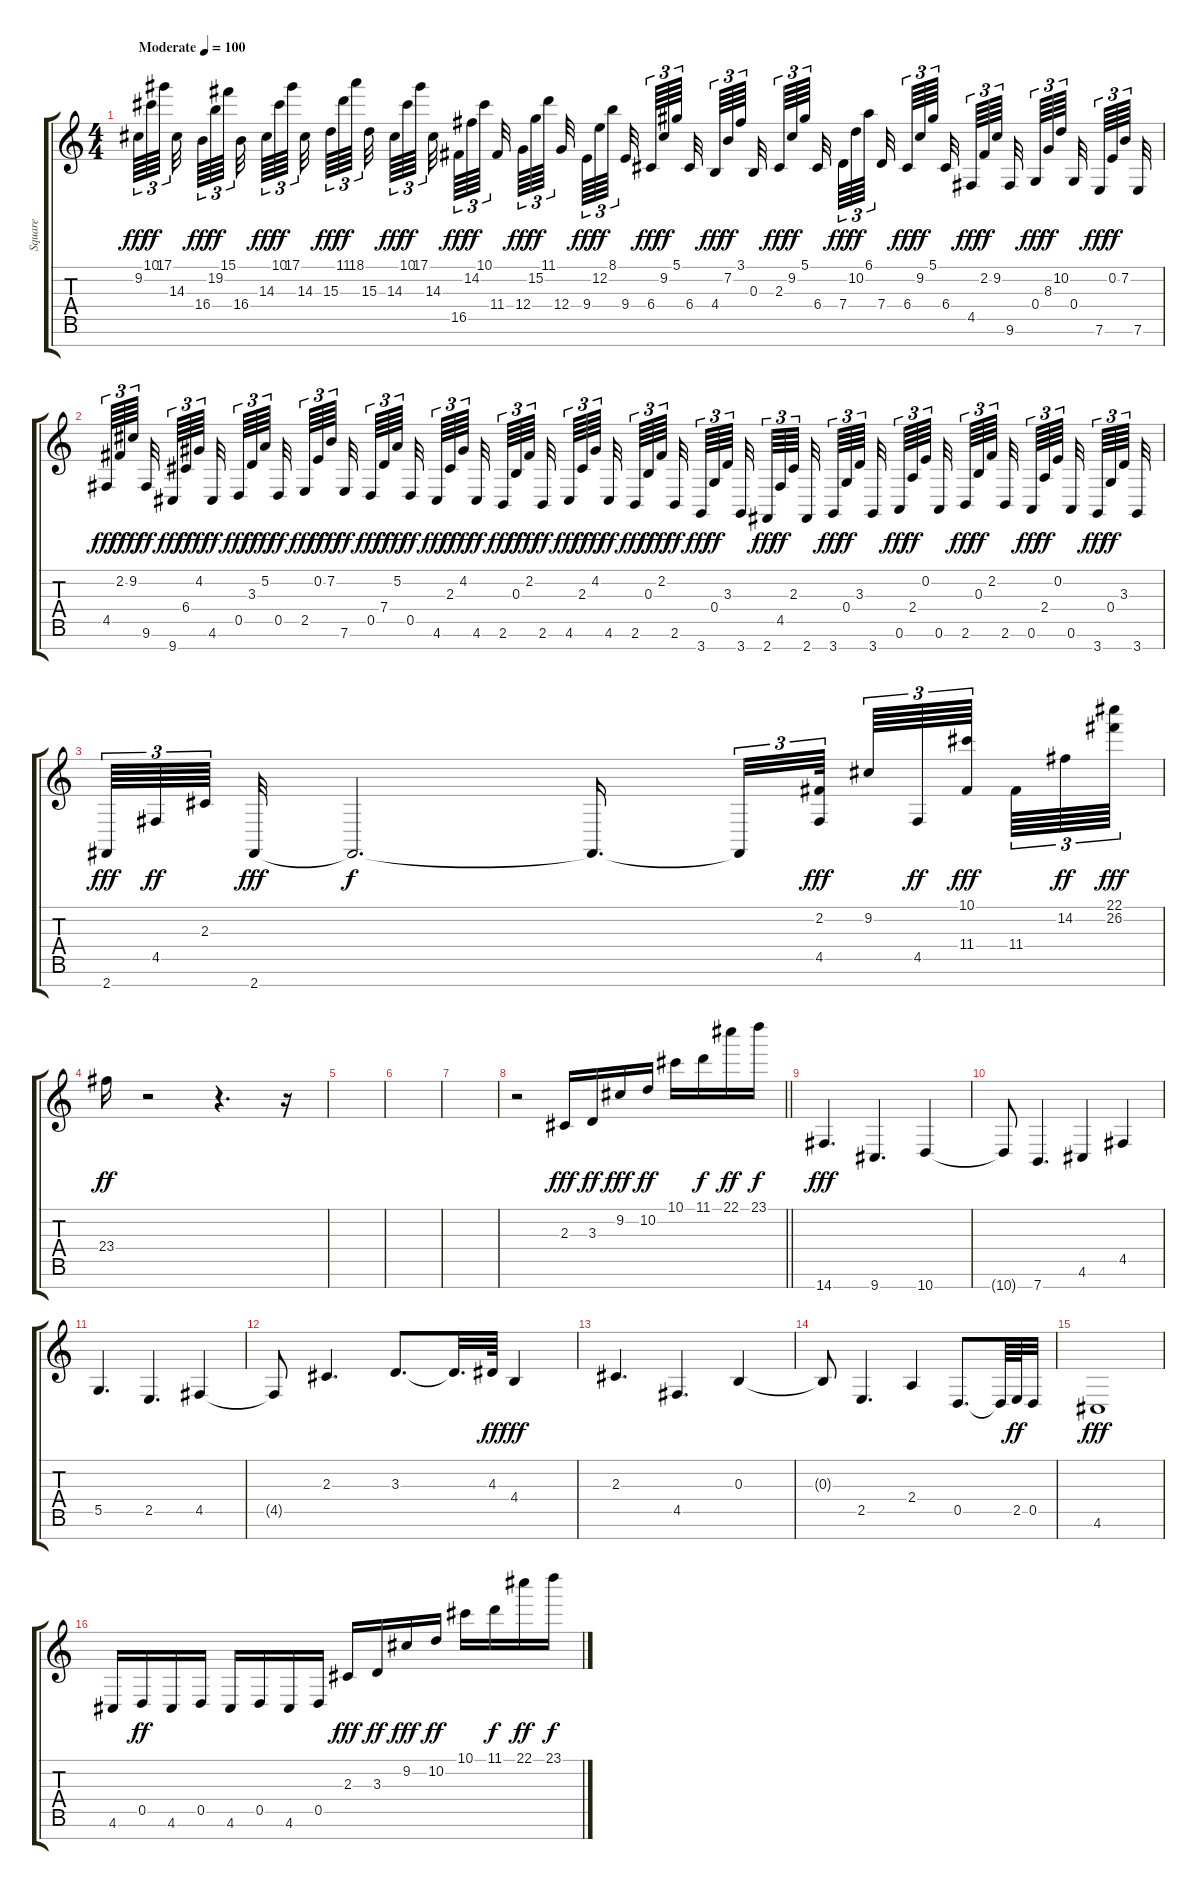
\track ("Square" "Square") {instrument lead1square}
\staff {score tabs}
\tuning (Eb5 E4 B3 G3 D3 A2 E2) {hide}
\ts (4 4)
\tempo (100 "Moderate")
\clef g2
\ks c
9.2.64{tu (3 2) dy fff instrument lead1square} 10.1.64{tu (3 2) dy ff} 17.1.64{tu (3 2) beam splitsecondary} 14.3.32{beam splitsecondary} 16.4.64{tu (3 2) dy fff} 19.2.64{tu (3 2) dy ff} 15.1.64{tu (3 2) beam splitsecondary} 16.4.32{beam splitsecondary} 14.3.64{tu (3 2) dy fff} 10.1.64{tu (3 2) dy ff} 17.1.64{tu (3 2) beam splitsecondary} 14.3.32{beam splitsecondary} 15.3.64{tu (3 2) dy fff} 11.1.64{tu (3 2) dy ff} 18.1.64{tu (3 2) beam splitsecondary} 15.3.32 14.3.64{tu (3 2) dy fff} 10.1.64{tu (3 2) dy ff} 17.1.64{tu (3 2) beam splitsecondary} 14.3.32{beam splitsecondary} 16.5.64{tu (3 2) dy fff} 14.2.64{tu (3 2) dy ff} 10.1.64{tu (3 2) beam splitsecondary} 11.4.32{beam splitsecondary} 12.4.64{tu (3 2) dy fff} 15.2.64{tu (3 2) dy ff} 11.1.64{tu (3 2) beam splitsecondary} 12.4.32{beam splitsecondary} 9.4.64{tu (3 2) dy fff} 12.2.64{tu (3 2) dy ff} 8.1.64{tu (3 2) beam splitsecondary} 9.4.32 6.4.64{tu (3 2) dy fff} 9.2.64{tu (3 2) dy ff} 5.1.64{tu (3 2) beam splitsecondary} 6.4.32{beam splitsecondary} 4.4.64{tu (3 2) dy fff} 7.2.64{tu (3 2) dy ff} 3.1.64{tu (3 2) beam splitsecondary} 0.3.32{beam splitsecondary} 2.3.64{tu (3 2) dy fff} 9.2.64{tu (3 2) dy ff} 5.1.64{tu (3 2) beam splitsecondary} 6.4.32{beam splitsecondary} 7.4.64{tu (3 2) dy fff} 10.2.64{tu (3 2) dy ff} 6.1.64{tu (3 2) beam splitsecondary} 7.4.32 6.4.64{tu (3 2) dy fff} 9.2.64{tu (3 2) dy ff} 5.1.64{tu (3 2) beam splitsecondary} 6.4.32{beam splitsecondary} 4.5.64{tu (3 2) dy fff} 2.2.64{tu (3 2) dy ff} 9.2.64{tu (3 2) beam splitsecondary} 9.6.32{beam splitsecondary} 0.4.64{tu (3 2) dy fff} 8.3.64{tu (3 2) dy ff} 10.2.64{tu (3 2) beam splitsecondary} 0.4.32{beam splitsecondary} 7.6.64{tu (3 2) dy fff} 0.2.64{tu (3 2) dy ff} 7.2.64{tu (3 2) beam splitsecondary} 7.6.32 |
4.5.64{tu (3 2) dy fff} 2.2.64{tu (3 2) dy ff} 9.2.64{tu (3 2) dy fff beam splitsecondary} 9.6.32{dy ff beam splitsecondary} 9.7.64{tu (3 2) dy fff} 6.4.64{tu (3 2) dy ff} 4.2.64{tu (3 2) dy fff beam splitsecondary} 4.6.32{dy ff beam splitsecondary} 0.5.64{tu (3 2) dy fff} 3.3.64{tu (3 2) dy ff} 5.2.64{tu (3 2) dy fff beam splitsecondary} 0.5.32{dy ff beam splitsecondary} 2.5.64{tu (3 2) dy fff} 0.2.64{tu (3 2) dy ff} 7.2.64{tu (3 2) dy fff beam splitsecondary} 7.6.32{dy ff} 0.5.64{tu (3 2) dy fff} 7.4.64{tu (3 2) dy ff} 5.2.64{tu (3 2) dy fff beam splitsecondary} 0.5.32{dy ff beam splitsecondary} 4.6.64{tu (3 2) dy fff} 2.3.64{tu (3 2) dy ff} 4.2.64{tu (3 2) dy fff beam splitsecondary} 4.6.32{dy ff beam splitsecondary} 2.6.64{tu (3 2) dy fff} 0.3.64{tu (3 2) dy ff} 2.2.64{tu (3 2) dy fff beam splitsecondary} 2.6.32{dy ff beam splitsecondary} 4.6.64{tu (3 2) dy fff} 2.3.64{tu (3 2) dy ff} 4.2.64{tu (3 2) dy fff beam splitsecondary} 4.6.32{dy ff} 2.6.64{tu (3 2) dy fff} 0.3.64{tu (3 2) dy ff} 2.2.64{tu (3 2) dy fff beam splitsecondary} 2.6.32{dy ff beam splitsecondary} 3.7.64{tu (3 2) dy fff} 0.4.64{tu (3 2) dy ff} 3.3.64{tu (3 2) beam splitsecondary} 3.7.32{beam splitsecondary} 2.7.64{tu (3 2) dy fff} 4.5.64{tu (3 2) dy ff} 2.3.64{tu (3 2) beam splitsecondary} 2.7.32{beam splitsecondary} 3.7.64{tu (3 2) dy fff} 0.4.64{tu (3 2) dy ff} 3.3.64{tu (3 2) beam splitsecondary} 3.7.32 0.6.64{tu (3 2) dy fff} 2.4.64{tu (3 2) dy ff} 0.2.64{tu (3 2) beam splitsecondary} 0.6.32{beam splitsecondary} 2.6.64{tu (3 2) dy fff} 0.3.64{tu (3 2) dy ff} 2.2.64{tu (3 2) beam splitsecondary} 2.6.32{beam splitsecondary} 0.6.64{tu (3 2) dy fff} 2.4.64{tu (3 2) dy ff} 0.2.64{tu (3 2) beam splitsecondary} 0.6.32{beam splitsecondary} 3.7.64{tu (3 2) dy fff} 0.4.64{tu (3 2) dy ff} 3.3.64{tu (3 2) beam splitsecondary} 3.7.32 |
2.7.64{tu (3 2) dy fff} 4.5.64{tu (3 2) dy ff} 2.3.64{tu (3 2) beam splitsecondary} 2.7.32{dy fff} 2.7{t}.2{d dy f} 2.7{t}.16{d beam splitsecondary} 2.7{t}.32{tu (3 2)} (2.2 4.5).64{tu (3 2) dy fff beam splitsecondary} 9.2.64{tu (3 2)} 4.5.64{tu (3 2) dy ff} (10.1 11.4).64{tu (3 2) dy fff beam splitsecondary} 11.4.64{tu (3 2)} 14.2.64{tu (3 2) dy ff} (22.1 26.2).64{tu (3 2) dy fff} |
23.4.16{dy ff} r.2 r.4{d} r.16 |
|
|
|
\barLineRight lightlight
r.2 2.3.16{dy fff} 3.3.16{dy ff} 9.2.16{dy fff} 10.2.16{dy ff} 10.1.16 11.1.16{dy f} 22.1.16{dy ff} 23.1.16{dy f} |
\section ("" "")
14.7.4{d dy fff} 9.7.4{d} 10.7.4 |
10.7{t}.8 7.7.4{d} 4.6.4 4.5.4 |
5.5.4{d} 2.5.4{d} 4.5.4 |
4.5{t}.8 2.3.4{d} 3.3.8{d} 3.3{t}.32{d} 4.3.64{dy ff} 4.4.4{dy fff} |
2.3.4{d} 4.5.4{d} 0.3.4 |
0.3{t}.8 2.5.4{d} 2.4.4 0.5.8{d} 0.5{t}.64 2.5.64{dy ff} 0.5.32 |
4.6.1{dy fff} |
4.6.16 0.5.16{dy ff} 4.6.16 0.5.16 4.6.16 0.5.16 4.6.16 0.5.16 2.3.16{dy fff} 3.3.16{dy ff} 9.2.16{dy fff} 10.2.16{dy ff} 10.1.16 11.1.16{dy f} 22.1.16{dy ff} 23.1.16{dy f}
